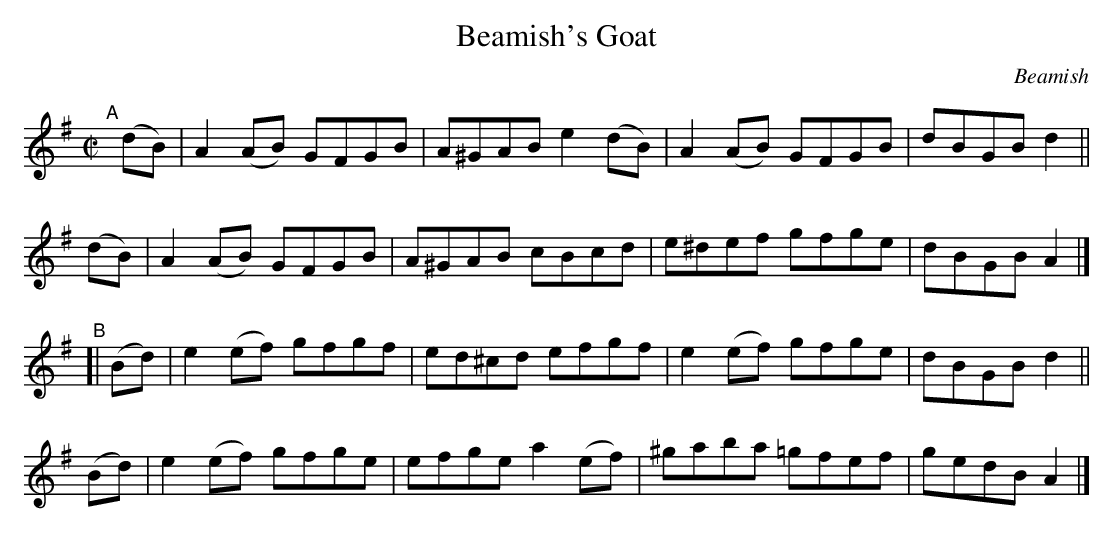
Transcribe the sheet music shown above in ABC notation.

X:1
T: Beamish's Goat
O: Beamish
M: C|
L: 1/8
K: Ador
"^A"[|]\
(dB) | A2(AB) GFGB | A^GAB e2(dB) | A2(AB) GFGB | dBGB d2 ||
(dB) | A2(AB) GFGB | A^GAB cBcd   | e^def  gfge | dBGB A2 |]
"^B"[|\
(Bd) | e2(ef) gfgf | ed^cd efgf   | e2(ef) gfge | dBGB d2 ||
(Bd) | e2(ef) gfge | efge  a2(ef) | ^gaba =gfef | gedB A2 |]
